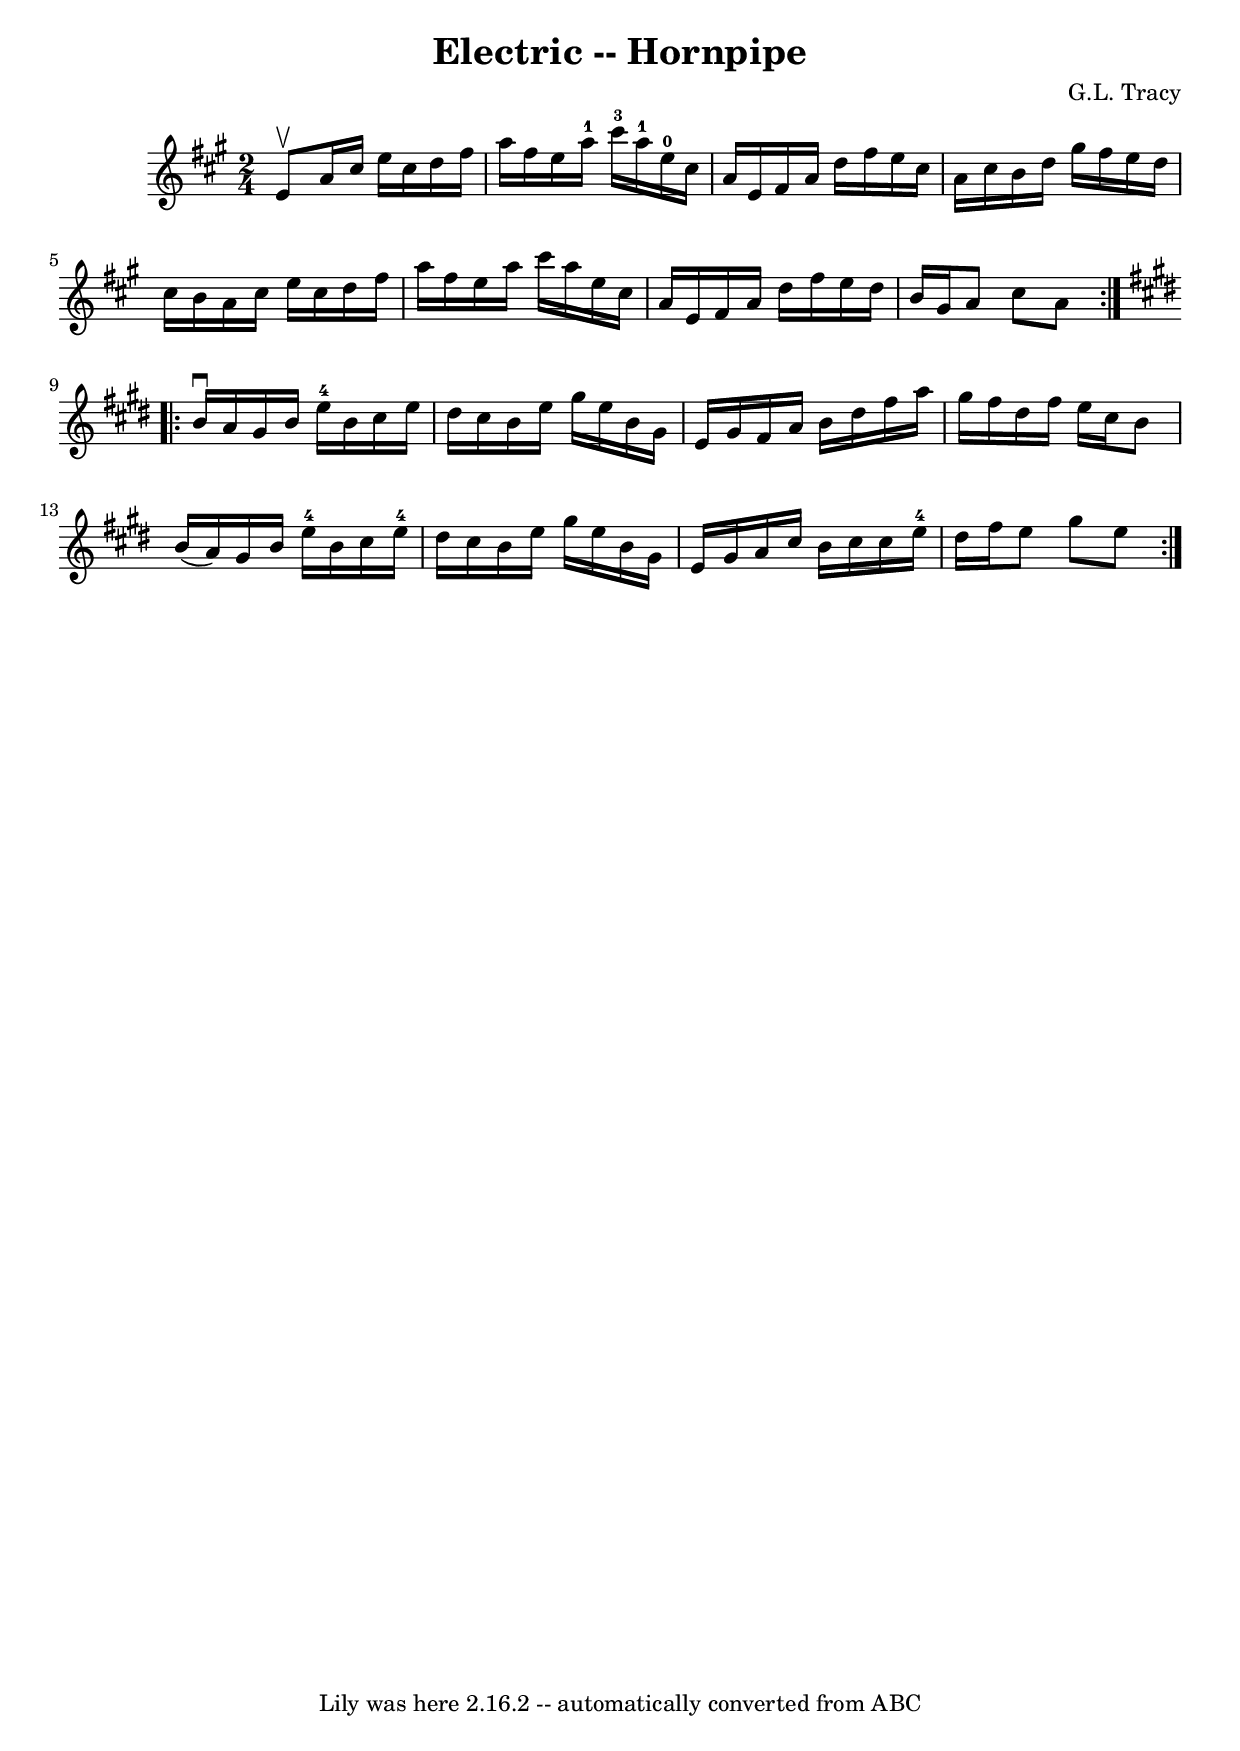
\version "2.16.2"
\include "Mammoth.ily"
\header {
  %% book = "Cole's 1000 Fiddle Tunes"
  composer = "G.L. Tracy"
  crossRefNumber = "1"
  footnotes = ""
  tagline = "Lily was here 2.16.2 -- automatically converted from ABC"
  title = "Electric -- Hornpipe"

}
voicedefault =  {



  \repeat volta 2 {

    \time 2/4 
    \key a \major e'8^\upbow |
    a'16 cis''16 e''16    
    cis''16 d''16 fis''16 a''16 fis''16  |
    e''16 a''16-1 
    cis'''16-3 a''16-1 e''16-0 cis''16 a'16 e'16  |
    
    fis'16 a'16 d''16 fis''16 e''16 cis''16 a'16 cis''16  
    |
    b'16 d''16 gis''16 fis''16 e''16 d''16 cis''16    
    b'16  |
    a'16 cis''16 e''16 cis''16 d''16 fis''16    
    a''16 fis''16  |
    e''16 a''16 cis'''16 a''16 e''16    
    cis''16 a'16 e'16  |
    fis'16 a'16 d''16 fis''16    
    e''16 d''16 b'16 gis'16  |
    a'8 cis''8 a'8  
  }   

  \key e \major   
  \repeat volta 2 {
    b'16^\downbow a'16  |
    gis'16    
    b'16 e''16-4 b'16 cis''16 e''16 dis''16 cis''16  |
    
    b'16 e''16 gis''16 e''16 b'16 gis'16 e'16 gis'16  |
    
    fis'16 a'16 b'16 dis''16 fis''16 a''16 gis''16 fis''16 
    |
    dis''16 fis''16 e''16 cis''16 b'8 b'16 (a'16) 
    |
    gis'16 b'16 e''16-4 b'16 cis''16 e''16-4   
    dis''16 cis''16  |
    b'16 e''16 gis''16 e''16 b'16    
    gis'16 e'16 gis'16  |
    a'16 cis''16 b'16 cis''16    
    cis''16 e''16-4 dis''16 fis''16  |
    e''8 gis''8 e''8  

  }   

}

\score{
  <<

    \context Staff="default"
    {
      \voicedefault 
      
    }

  >>
  \layout {
    
  }
  \midi {
  }

}
